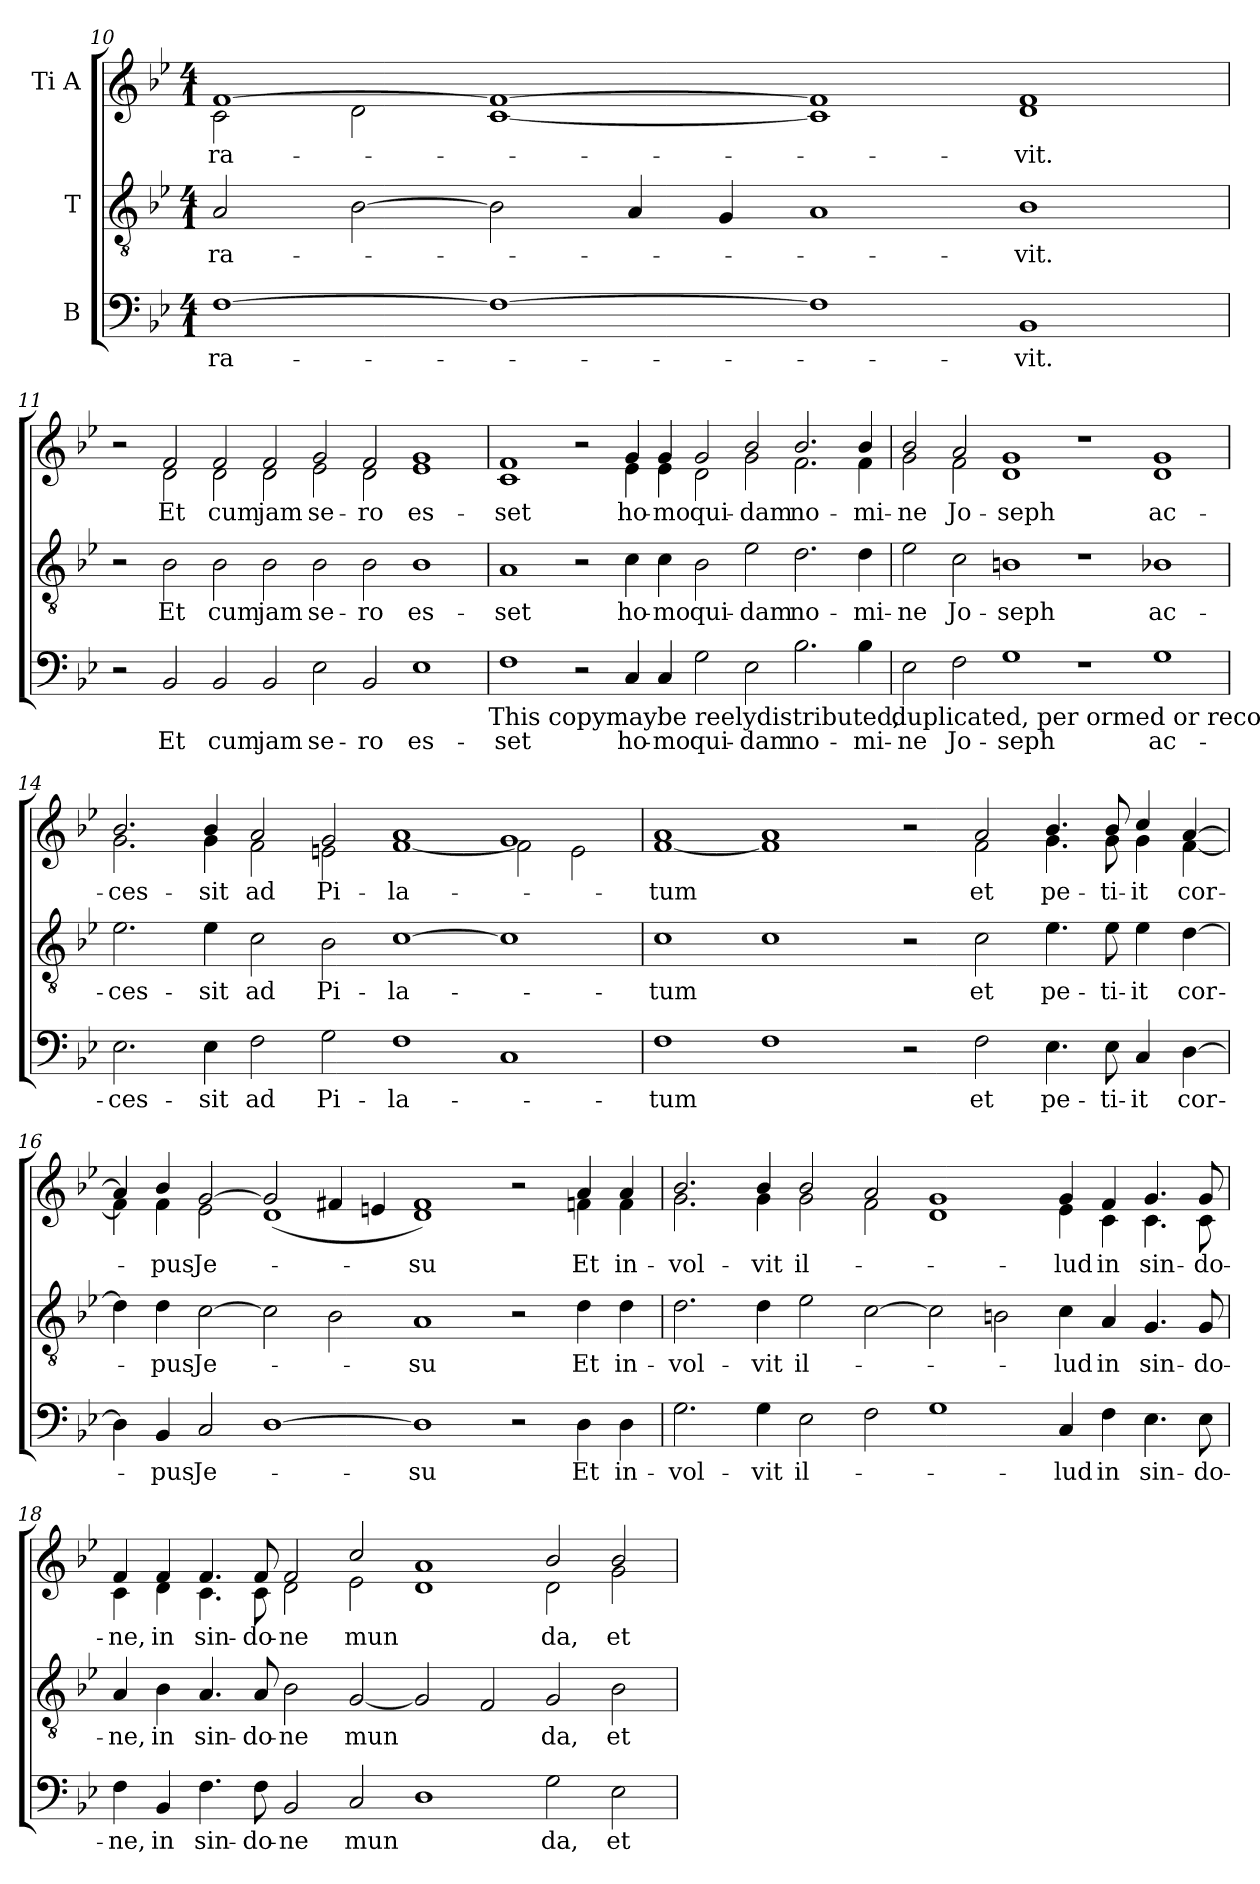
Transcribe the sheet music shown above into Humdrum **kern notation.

**kern	**text	**kern	**text	**kern	**text
*part3	*part3	*part2	*part2	*part1	*part1
*staff3	*staff3	*staff2	*staff2	*staff1	*staff1
*I"B	*	*I"T	*	*I"Ti  A	*
*clefF4	*	*clefGv2	*	*clefG2	*
*k[b-e-]	*	*k[b-e-]	*	*k[b-e-]	*
*B-:	*	*B-:	*	*B-:	*
*M4/1	*	*M4/1	*	*M4/1	*
=10	=10	=10	=10	=10	=10
!	!LO:LY:a:cj	!	!LO:LY:b:cj	!	!LO:LY:b:cj
*	*	*	*	*^	*
[>1F	-ra-	2A/	-ra-	[>1f	2c\	-ra-
.	.	[>2B-\	.	.	2d\	.
1F_>	.	2B-\]	.	1f_>	[<1c	.
.	.	4A/	.	.	.	.
.	.	4G/	.	.	.	.
1F]	.	1A	.	1f]	1c]	.
!	!LO:LY:a:cj	!	!LO:LY:b:cj	!	!	!LO:LY:b:cj
1BB-	-vit.	1B-	-vit.	1f	1d	-vit.
!!LO:LB:g=z	!!
=11	=11	=11	=11	=11	=11	=11
2r	.	2r	.	2r	2ryy	.
!	!LO:LY:a:cj	!	!LO:LY:b:cj	!	!	!LO:LY:b:cj
2BB-/	Et	2B-\	Et	2f/	2d\	Et
!	!LO:LY:a:cj	!	!LO:LY:b:cj	!	!	!LO:LY:b:cj
2BB-/	cum	2B-\	cum	2f/	2d\	cum
!	!LO:LY:a:cj	!	!LO:LY:b:cj	!	!	!LO:LY:b:cj
2BB-/	jam	2B-\	jam	2f/	2d\	jam
!	!LO:LY:a:cj	!	!LO:LY:b:cj	!	!	!LO:LY:b:cj
2E-\	se-	2B-\	se-	2g/	2e-\	se-
!	!LO:LY:a:cj	!	!LO:LY:b:cj	!	!	!LO:LY:b:cj
2BB-/	-ro	2B-\	-ro	2f/	2d\	-ro
!	!LO:LY:a:cj	!	!LO:LY:b:cj	!	!	!LO:LY:b:cj
1E-	es-	1B-	es-	1g	1e-	es-
!LO:TX:b:t=This copymaybe reelydistributed,	!	!	!	!	!	!
=12	=12	=12	=12	=12	=12	=12
!	!LO:LY:a:cj	!	!LO:LY:b:cj	!	!	!LO:LY:b:cj
1F	-set	1A	-set	1f 1c	1.ryy	-set
2r	.	2r	.	2r	.	.
!	!LO:LY:a:cj	!	!LO:LY:b:cj	!	!	!LO:LY:b:cj
4C/	ho-	4c\	ho-	4g/	4e-\	ho-
!	!LO:LY:a:cj	!	!LO:LY:b:cj	!	!	!LO:LY:b:cj
4C/	-mo	4c\	-mo	4g/	4e-\	-mo
!	!LO:LY:a:cj	!	!LO:LY:b:cj	!	!	!LO:LY:b:cj
2G\	qui-	2B-\	qui-	2g/	2d\	qui-
!	!LO:LY:a:cj	!	!LO:LY:b:cj	!	!	!LO:LY:b:cj
2E-\	-dam	2e-\	-dam	2b-/	2g\	-dam
!	!LO:LY:a:cj	!	!LO:LY:b:cj	!	!	!LO:LY:b:cj
2.B-\	no-	2.d\	no-	2.b-/	2.f\	no-
!	!LO:LY:a:cj	!	!LO:LY:b:cj	!	!	!LO:LY:b:cj
4B-\	-mi-	4d\	-mi-	4b-/	4f\	-mi-
!LO:TX:b:t=duplicated, per ormed or recorded.	!	!	!	!	!	!
!!LO:PB:g=z	!!
=13	=13	=13	=13	=13	=13	=13
!	!LO:LY:a:cj	!	!LO:LY:b:cj	!	!	!LO:LY:b:cj
2E-\	-ne	2e-\	-ne	2b-/	2g\	-ne
!	!LO:LY:a:cj	!	!LO:LY:b:cj	!	!	!LO:LY:b:cj
2F\	Jo-	2c\	Jo-	2a/	2f\	Jo-
!	!LO:LY:a:cj	!	!LO:LY:b:cj	!	!	!LO:LY:b:cj
1G	-seph	1Bn	-seph	1g 1d	0ryy	-seph
1r	.	1r	.	1r	.	.
!	!LO:LY:a:cj	!	!LO:LY:b:cj	!	!	!LO:LY:b:cj
1G	ac-	1B-X	ac-	1g	1d	ac-
=14	=14	=14	=14	=14	=14	=14
!	!LO:LY:a:cj	!	!LO:LY:b:cj	!	!	!LO:LY:b:cj
2.E-\	-ces-	2.e-\	-ces-	2.b-/	2.g\	-ces-
!	!LO:LY:a:cj	!	!LO:LY:b:cj	!	!	!LO:LY:b:cj
4E-\	-sit	4e-\	-sit	4b-/	4g\	-sit
!	!LO:LY:a:cj	!	!LO:LY:b:cj	!	!	!LO:LY:b:cj
2F\	ad	2c\	ad	2a/	2f\	ad
!	!LO:LY:a:cj	!	!LO:LY:b:cj	!	!	!LO:LY:b:cj
2G\	Pi-	2B-\	Pi-	2g/	2en\	Pi-
!	!LO:LY:a:cj	!	!LO:LY:b:cj	!	!	!LO:LY:b:cj
1F	-la-	[>1c	-la-	1a	[<1f	-la-
1C	.	1c]	.	1g	2f\]	.
.	.	.	.	.	2e\	.
!!LO:LB:g=z	!!
=15	=15	=15	=15	=15	=15	=15
!	!LO:LY:a:cj	!	!LO:LY:b:cj	!	!	!LO:LY:b
1F	-tum	1c	-tum	1a [<1f	1.ryy	-tum
1F	.	1c	.	1a 1f]	.	.
*	*	*	*	*v	*v	*
2r	.	2r	.	2r	.
!	!LO:LY:a:cj	!	!LO:LY:b:cj	!	!LO:LY:b:cj
*	*	*	*	*^	*
2F\	et	2c\	et	2a/	2f\	et
!	!LO:LY:a:cj	!	!LO:LY:b:cj	!	!	!LO:LY:b:cj
4.E-\	pe-	4.e-\	pe-	4.b-/	4.g\	pe-
!	!LO:LY:a:cj	!	!LO:LY:b:cj	!	!	!LO:LY:b:cj
8E-\	-ti-	8e-\	-ti-	8b-/	8g\	-ti-
!	!LO:LY:a:cj	!	!LO:LY:b:cj	!	!	!LO:LY:b:cj
4C/	-it	4e-\	-it	4cc/	4g\	-it
!	!LO:LY:a:cj	!	!LO:LY:b:cj	!	!	!LO:LY:b:cj
[>4D\	cor-	[>4d\	cor-	[>4a/	[<4f\	cor-
=16	=16	=16	=16	=16	=16	=16
4D\]	.	4d\]	.	4a/]	4f\]	.
!	!LO:LY:a:cj	!	!LO:LY:b:cj	!	!	!LO:LY:b:cj
4BB-/	-pus	4d\	-pus	4b-/	4f\	-pus
!	!LO:LY:a:cj	!	!LO:LY:b:cj	!	!	!LO:LY:b:cj
2C/	Je-	[>2c\	Je-	[>2g/	2e-\	Je-
[>1D	.	2c\]	.	2g/]	(<1d	.
.	.	2B-\	.	4f#X/	.	.
.	.	.	.	4en/	.	.
!	!LO:LY:a:cj	!	!LO:LY:b:cj	!	!	!LO:LY:b:cj
1D]	-su	1A	-su	1f# 1d)	1.ryy	-su
2r	.	2r	.	2r	.	.
!	!LO:LY:a:cj	!	!LO:LY:b:cj	!	!	!LO:LY:b:cj
4D\	Et	4d\	Et	4a/	4fn\	Et
!	!LO:LY:a:cj	!	!LO:LY:b:cj	!	!	!LO:LY:b:cj
4D\	in-	4d\	in-	4a/	4f\	in-
!!LO:LB:g=z	!!
=17	=17	=17	=17	=17	=17	=17
!	!LO:LY:a:cj	!	!LO:LY:b:cj	!	!	!LO:LY:b:cj
2.G\	-vol-	2.d\	-vol-	2.b-/	2.g\	-vol-
!	!LO:LY:a:cj	!	!LO:LY:b:cj	!	!	!LO:LY:b:cj
4G\	-vit	4d\	-vit	4b-/	4g\	-vit
!	!LO:LY:a:rj	!	!LO:LY:b:rj	!	!	!LO:LY:b:rj
2E-\	il-	2e-\	il-	2b-/	2g\	il-
2F\	.	[>2c\	.	2a/	2f\	.
1G	.	2c\]	.	1g	1d	.
.	.	2Bn\	.	.	.	.
!	!LO:LY:a:cj	!	!LO:LY:b:cj	!	!	!LO:LY:b:cj
4C/	-lud	4c\	-lud	4g/	4e-\	-lud
!	!LO:LY:a:cj	!	!LO:LY:b:cj	!	!	!LO:LY:b:cj
4F\	in	4A/	in	4f/	4c\	in
!	!LO:LY:a:cj	!	!LO:LY:b:cj	!	!	!LO:LY:b:cj
4.E-\	sin-	4.G/	sin-	4.g/	4.c\	sin-
!	!LO:LY:a:cj	!	!LO:LY:b:cj	!	!	!LO:LY:b:cj
8E-\	-do-	8G/	-do-	8g/	8c\	-do-
=18	=18	=18	=18	=18	=18	=18
!	!LO:LY:a:cj	!	!LO:LY:b:cj	!	!	!LO:LY:b:cj
4F\	-ne,	4A/	-ne,	4f/	4c\	-ne,
!	!LO:LY:a:cj	!	!LO:LY:b:cj	!	!	!LO:LY:b:cj
4BB-/	in	4B-\	in	4f/	4d\	in
!	!LO:LY:a:cj	!	!LO:LY:b:cj	!	!	!LO:LY:b:cj
4.F\	sin-	4.A/	sin-	4.f/	4.c\	sin-
!	!LO:LY:a:cj	!	!LO:LY:b:cj	!	!	!LO:LY:b:cj
8F\	-do-	8A/	-do-	8f/	8c\	-do-
!	!LO:LY:a:cj	!	!LO:LY:b:cj	!	!	!LO:LY:b:cj
2BB-/	-ne	2B-\	-ne	2f/	2d\	-ne
!	!LO:LY:a:cj	!	!LO:LY:b:cj	!	!	!LO:LY:b:cj
2C/	mun	[<2G/	mun	2cc/	2e-\	mun
1D	.	2G/]	.	1a	1d	.
.	.	2F/	.	.	.	.
!	!LO:LY:a:cj	!	!LO:LY:b:cj	!	!	!LO:LY:b:cj
2G\	da,	2G/	da,	2b-/	2d\	da,
!	!LO:LY:a:cj	!	!LO:LY:b:cj	!	!	!LO:LY:b:cj
2E-\	et	2B-\	et	2b-/	2g\	et
*	*	*	*	*v	*v	*
=	=	=	=	=	=
*-	*-	*-	*-	*-	*-
